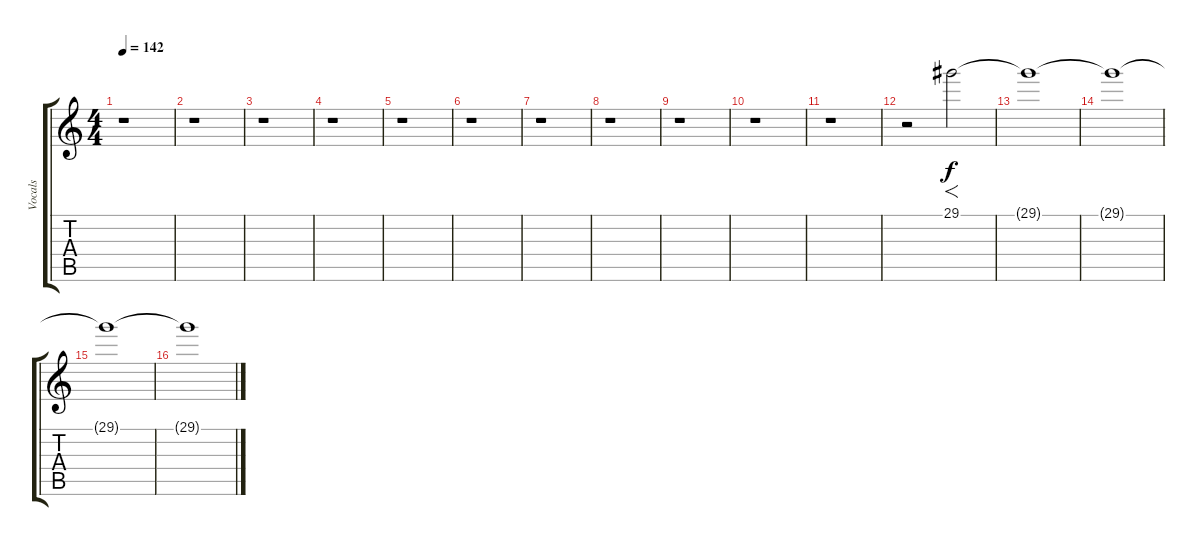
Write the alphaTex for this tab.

\track ("Vocals" "Vocals") {instrument baritonesax}
\staff {score tabs}
\tuning (Eb4 Bb3 Gb3 Db3 Ab2 Eb2) {hide}
\ts (4 4)
\tempo 142
\clef g2
\ks c
r.1{dy f instrument baritonesax} |
r.1 |
r.1 |
r.1 |
r.1 |
r.1 |
r.1 |
r.1 |
r.1 |
r.1 |
r.1 |
r.2 29.1.2{f} |
29.1{t}.1 |
29.1{t}.1 |
29.1{t}.1 |
29.1{t}.1
